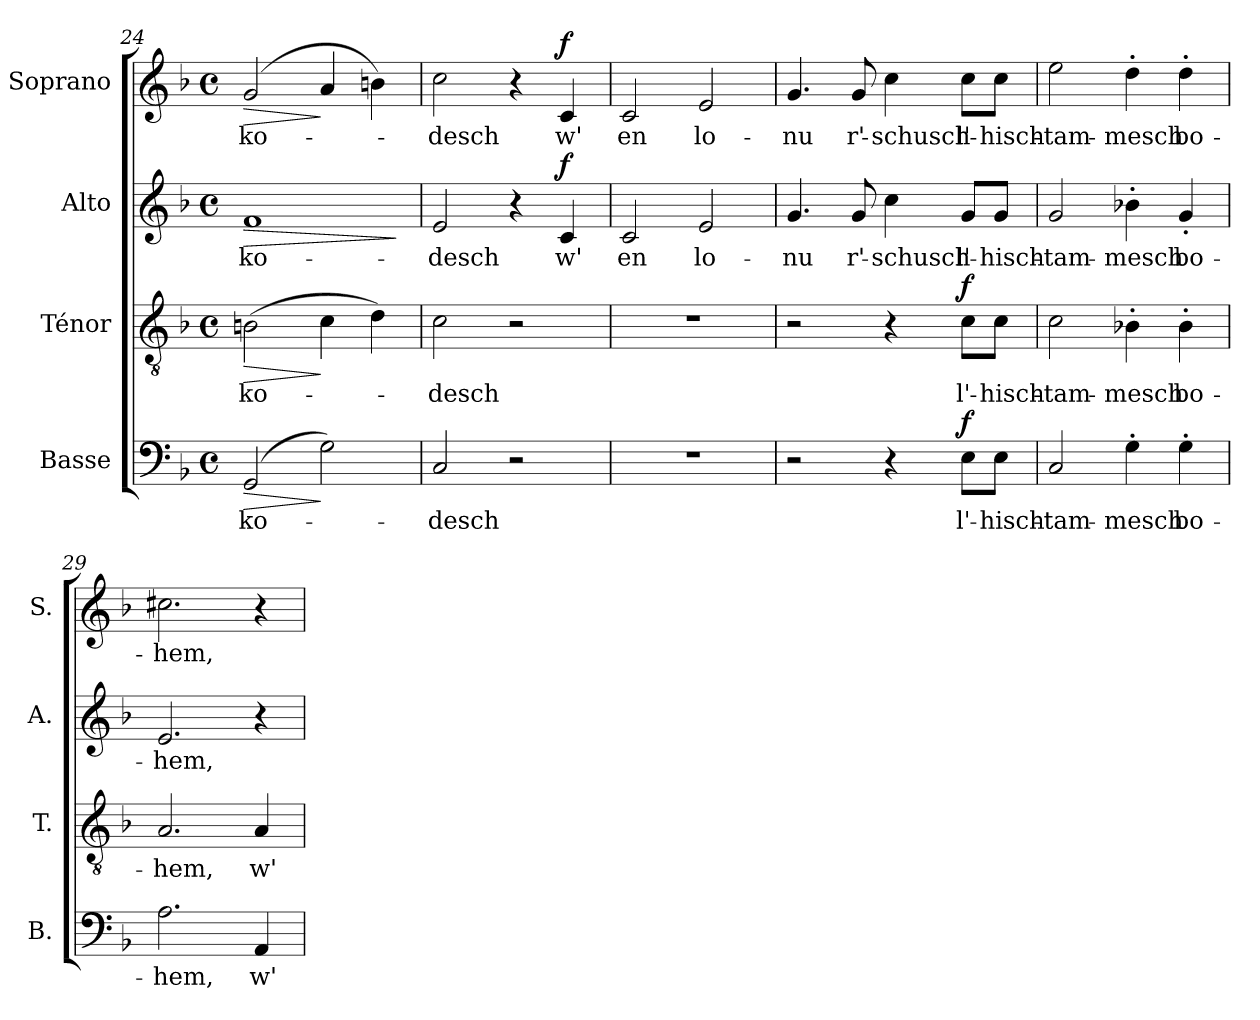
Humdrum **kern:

**kern	**text	**dynam	**kern	**text	**dynam	**kern	**text	**dynam	**kern	**text	**dynam
*part4	*part4	*part4	*part3	*part3	*part3	*part2	*part2	*part2	*part1	*part1	*part1
*staff4	*staff4	*staff4	*staff3	*staff3	*staff3	*staff2	*staff2	*staff2	*staff1	*staff1	*staff1
*I"Basse	*	*	*I"Ténor	*	*	*I"Alto	*	*	*I"Soprano	*	*
*I'B.	*	*	*I'T.	*	*	*I'A.	*	*	*I'S.	*	*
*clefF4	*	*	*clefGv2	*	*	*clefG2	*	*	*clefG2	*	*
*	*	*	*ITrd7c12	*	*	*	*	*	*	*	*
*k[b-]	*	*	*k[b-]	*	*	*k[b-]	*	*	*k[b-]	*	*
*F:	*	*	*F:	*	*	*F:	*	*	*F:	*	*
*M4/4	*	*	*M4/4	*	*	*M4/4	*	*	*M4/4	*	*
*met(c)	*	*	*met(c)	*	*	*met(c)	*	*	*met(c)	*	*
=24	=24	=24	=24	=24	=24	=24	=24	=24	=24	=24	=24
!	!LO:LY:b:color=#000000	!LO:HP:b	!	!	!	!	!	!	!	!	!
!	!	!	!	!LO:LY:b:color=#000000	!LO:HP:b	!	!	!	!	!	!
!	!	!	!	!	!	!	!LO:LY:b:color=#000000	!LO:HP:b	!	!	!
!	!	!	!	!	!	!	!	!	!	!LO:LY:b:color=#000000	!LO:HP:b
(2GGi/	ko-	>	(2BBni\	ko-	>	1fi	ko-	>	(2gi/	ko-	>
2Gi\)	.	]	4Ci\	.	]	.	.	.	4ai/	.	]
.	.	.	4Di\)	.	.	.	.	.	4bni\)	.	.
.	.	.	.	.	.	.	.	]	.	.	.
!!LO:PB:g=z
=25	=25	=25	=25	=25	=25	=25	=25	=25	=25	=25	=25
!	!LO:LY:b:color=#000000	!	!	!	!	!	!	!	!	!	!
!	!	!	!	!LO:LY:b:color=#000000	!	!	!	!	!	!	!
!	!	!	!	!	!	!	!LO:LY:b:color=#000000	!	!	!	!
!	!	!	!	!	!	!	!	!	!	!LO:LY:b:color=#000000	!
2Ci/	-desch	.	2Ci\	-desch	.	2ei/	-desch	.	2cci\	-desch	.
2r	.	.	2r	.	.	4r	.	.	4r	.	.
!	!	!	!	!	!	!	!LO:LY:b:color=#000000	!	!	!	!
!	!	!	!	!	!	!	!	!	!	!LO:LY:b:color=#000000	!
.	.	.	.	.	.	4ci/	w'	f	4ci/	w'	f
=26	=26	=26	=26	=26	=26	=26	=26	=26	=26	=26	=26
!	!	!	!	!	!	!	!LO:LY:b:color=#000000	!	!	!	!
!	!	!	!	!	!	!	!	!	!	!LO:LY:b:color=#000000	!
1r	.	.	1r	.	.	2ci/	en	.	2ci/	en	.
!	!	!	!	!	!	!	!LO:LY:b:color=#000000	!	!	!	!
!	!	!	!	!	!	!	!	!	!	!LO:LY:b:color=#000000	!
.	.	.	.	.	.	2ei/	lo-	.	2ei/	lo-	.
=27	=27	=27	=27	=27	=27	=27	=27	=27	=27	=27	=27
!	!	!	!	!	!	!	!LO:LY:b:color=#000000	!	!	!	!
!	!	!	!	!	!	!	!	!	!	!LO:LY:b:color=#000000	!
2r	.	.	2r	.	.	4.gi/	-nu	.	4.gi/	-nu	.
!	!	!	!	!	!	!	!LO:LY:b:color=#000000	!	!	!	!
!	!	!	!	!	!	!	!	!	!	!LO:LY:b:color=#000000	!
.	.	.	.	.	.	8gi/	r'-	.	8gi/	r'-	.
!	!	!	!	!	!	!	!LO:LY:b:color=#000000	!	!	!	!
!	!	!	!	!	!	!	!	!	!	!LO:LY:b:color=#000000	!
4r	.	.	4r	.	.	4cci\	-schusch	.	4cci\	-schusch	.
!	!LO:LY:b:color=#000000	!	!	!	!	!	!	!	!	!	!
!	!	!	!	!LO:LY:b:color=#000000	!	!	!	!	!	!	!
!	!	!	!	!	!	!	!LO:LY:b:color=#000000	!	!	!	!
!	!	!	!	!	!	!	!	!	!	!LO:LY:b:color=#000000	!
8Ei\L	l'-	f	8Ci\L	l'-	f	8gi/L	l'-	.	8cci\L	l'-	.
!	!LO:LY:b:color=#000000	!	!	!	!	!	!	!	!	!	!
!	!	!	!	!LO:LY:b:color=#000000	!	!	!	!	!	!	!
!	!	!	!	!	!	!	!LO:LY:b:color=#000000	!	!	!	!
!	!	!	!	!	!	!	!	!	!	!LO:LY:b:color=#000000	!
8Ei\J	-hisch-	.	8Ci\J	-hisch-	.	8gi/J	-hisch-	.	8cci\J	-hisch-	.
=28	=28	=28	=28	=28	=28	=28	=28	=28	=28	=28	=28
!	!LO:LY:b:color=#000000	!	!	!	!	!	!	!	!	!	!
!	!	!	!	!LO:LY:b:color=#000000	!	!	!	!	!	!	!
!	!	!	!	!	!	!	!LO:LY:b:color=#000000	!	!	!	!
!	!	!	!	!	!	!	!	!	!	!LO:LY:b:color=#000000	!
2Ci/	-tam-	.	2Ci\	-tam-	.	2gi/	-tam-	.	2eei\	-tam-	.
!	!LO:LY:b:color=#000000	!	!	!	!	!	!	!	!	!	!
!	!	!	!	!LO:LY:b:color=#000000	!	!	!	!	!	!	!
!	!	!	!	!	!	!	!LO:LY:b:color=#000000	!	!	!	!
!	!	!	!	!	!	!	!	!	!	!LO:LY:b:color=#000000	!
4G'i\	-mesch	.	4BB-X'i\	-mesch	.	4b-X'i\	-mesch	.	4dd'i\	-mesch	.
!	!LO:LY:b:color=#000000	!	!	!	!	!	!	!	!	!	!
!	!	!	!	!LO:LY:b:color=#000000	!	!	!	!	!	!	!
!	!	!	!	!	!	!	!LO:LY:b:color=#000000	!	!	!	!
!	!	!	!	!	!	!	!	!	!	!LO:LY:b:color=#000000	!
4G'i\	bo-	.	4BB-'i\	bo-	.	4g'i/	bo-	.	4dd'i\	bo-	.
=29	=29	=29	=29	=29	=29	=29	=29	=29	=29	=29	=29
!	!LO:LY:b:color=#000000	!	!	!	!	!	!	!	!	!	!
!	!	!	!	!LO:LY:b:color=#000000	!	!	!	!	!	!	!
!	!	!	!	!	!	!	!LO:LY:b:color=#000000	!	!	!	!
!	!	!	!	!	!	!	!	!	!	!LO:LY:b:color=#000000	!
2.Ai\	-hem,	.	2.AAi/	-hem,	.	2.ei/	-hem,	.	2.cc#Xi\	-hem,	.
!	!LO:LY:b:color=#000000	!	!	!	!	!	!	!	!	!	!
!	!	!	!	!LO:LY:b:color=#000000	!	!	!	!	!	!	!
4AAi/	w'-	.	4AAi/	w'-	.	4r	.	.	4r	.	.
=	=	=	=	=	=	=	=	=	=	=	=
*-	*-	*-	*-	*-	*-	*-	*-	*-	*-	*-	*-
